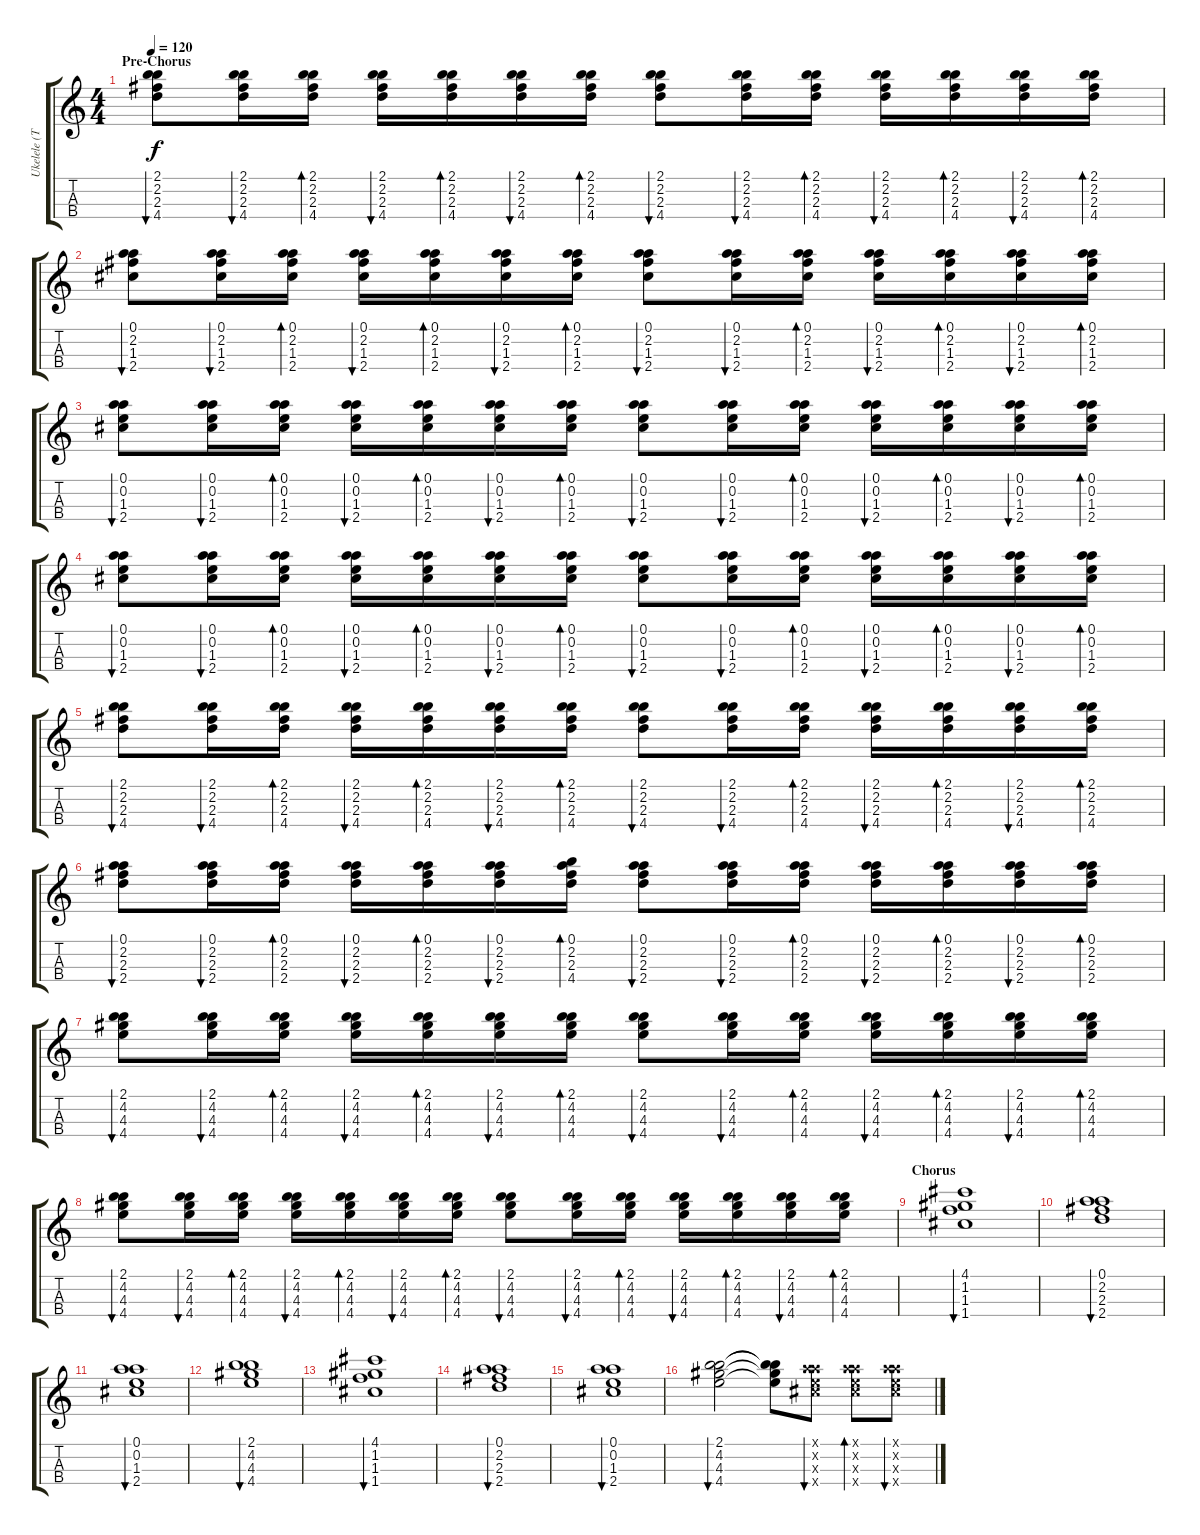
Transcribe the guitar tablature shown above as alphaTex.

\track ("Ukelele (Tyler Joseph)" "Ukelele (T") {instrument acousticguitarnylon}
\staff {score tabs}
\tuning (A4 E4 C4 G4) {hide}
\ts (4 4)
\section ("" "Pre-Chorus")
\tempo 120
\clef g2
\ks c
(2.1 2.2 2.3 4.4).8{bu 240 dy f} (2.1 2.2 2.3 4.4).16{bu 240} (2.1 2.2 2.3 4.4).16{bd 240} (2.1 2.2 2.3 4.4).16{bu 240} (2.1 2.2 2.3 4.4).16{bd 240} (2.1 2.2 2.3 4.4).16{bu 240} (2.1 2.2 2.3 4.4).16{bd 240} (2.1 2.2 2.3 4.4).8{bu 240} (2.1 2.2 2.3 4.4).16{bu 240} (2.1 2.2 2.3 4.4).16{bd 240} (2.1 2.2 2.3 4.4).16{bu 240} (2.1 2.2 2.3 4.4).16{bd 240} (2.1 2.2 2.3 4.4).16{bu 240} (2.1 2.2 2.3 4.4).16{bd 240} |
(0.1 2.2 1.3 2.4).8{bu 240} (0.1 2.2 1.3 2.4).16{bu 240} (0.1 2.2 1.3 2.4).16{bd 240} (0.1 2.2 1.3 2.4).16{bu 240} (0.1 2.2 1.3 2.4).16{bd 240} (0.1 2.2 1.3 2.4).16{bu 240} (0.1 2.2 1.3 2.4).16{bd 240} (0.1 2.2 1.3 2.4).8{bu 240} (0.1 2.2 1.3 2.4).16{bu 240} (0.1 2.2 1.3 2.4).16{bd 240} (0.1 2.2 1.3 2.4).16{bu 240} (0.1 2.2 1.3 2.4).16{bd 240} (0.1 2.2 1.3 2.4).16{bu 240} (0.1 2.2 1.3 2.4).16{bd 240} |
(0.1 0.2 1.3 2.4).8{bu 240} (0.1 0.2 1.3 2.4).16{bu 240} (0.1 0.2 1.3 2.4).16{bd 240} (0.1 0.2 1.3 2.4).16{bu 240} (0.1 0.2 1.3 2.4).16{bd 240} (0.1 0.2 1.3 2.4).16{bu 240} (0.1 0.2 1.3 2.4).16{bd 240} (0.1 0.2 1.3 2.4).8{bu 240} (0.1 0.2 1.3 2.4).16{bu 240} (0.1 0.2 1.3 2.4).16{bd 240} (0.1 0.2 1.3 2.4).16{bu 240} (0.1 0.2 1.3 2.4).16{bd 240} (0.1 0.2 1.3 2.4).16{bu 240} (0.1 0.2 1.3 2.4).16{bd 240} |
(0.1 0.2 1.3 2.4).8{bu 240} (0.1 0.2 1.3 2.4).16{bu 240} (0.1 0.2 1.3 2.4).16{bd 240} (0.1 0.2 1.3 2.4).16{bu 240} (0.1 0.2 1.3 2.4).16{bd 240} (0.1 0.2 1.3 2.4).16{bu 240} (0.1 0.2 1.3 2.4).16{bd 240} (0.1 0.2 1.3 2.4).8{bu 240} (0.1 0.2 1.3 2.4).16{bu 240} (0.1 0.2 1.3 2.4).16{bd 240} (0.1 0.2 1.3 2.4).16{bu 240} (0.1 0.2 1.3 2.4).16{bd 240} (0.1 0.2 1.3 2.4).16{bu 240} (0.1 0.2 1.3 2.4).16{bd 240} |
(2.1 2.2 2.3 4.4).8{bu 240} (2.1 2.2 2.3 4.4).16{bu 240} (2.1 2.2 2.3 4.4).16{bd 240} (2.1 2.2 2.3 4.4).16{bu 240} (2.1 2.2 2.3 4.4).16{bd 240} (2.1 2.2 2.3 4.4).16{bu 240} (2.1 2.2 2.3 4.4).16{bd 240} (2.1 2.2 2.3 4.4).8{bu 240} (2.1 2.2 2.3 4.4).16{bu 240} (2.1 2.2 2.3 4.4).16{bd 240} (2.1 2.2 2.3 4.4).16{bu 240} (2.1 2.2 2.3 4.4).16{bd 240} (2.1 2.2 2.3 4.4).16{bu 240} (2.1 2.2 2.3 4.4).16{bd 240} |
(0.1 2.2 2.3 2.4).8{bu 240} (0.1 2.2 2.3 2.4).16{bu 240} (0.1 2.2 2.3 2.4).16{bd 240} (0.1 2.2 2.3 2.4).16{bu 240} (0.1 2.2 2.3 2.4).16{bd 240} (0.1 2.2 2.3 2.4).16{bu 240} (0.1 2.2 2.3 4.4).16{bd 240} (0.1 2.2 2.3 2.4).8{bu 240} (0.1 2.2 2.3 2.4).16{bu 240} (0.1 2.2 2.3 2.4).16{bd 240} (0.1 2.2 2.3 2.4).16{bu 240} (0.1 2.2 2.3 2.4).16{bd 240} (0.1 2.2 2.3 2.4).16{bu 240} (0.1 2.2 2.3 2.4).16{bd 240} |
(2.1 4.2 4.3 4.4).8{bu 240} (2.1 4.2 4.3 4.4).16{bu 240} (2.1 4.2 4.3 4.4).16{bd 240} (2.1 4.2 4.3 4.4).16{bu 240} (2.1 4.2 4.3 4.4).16{bd 240} (2.1 4.2 4.3 4.4).16{bu 240} (2.1 4.2 4.3 4.4).16{bd 240} (2.1 4.2 4.3 4.4).8{bu 240} (2.1 4.2 4.3 4.4).16{bu 240} (2.1 4.2 4.3 4.4).16{bd 240} (2.1 4.2 4.3 4.4).16{bu 240} (2.1 4.2 4.3 4.4).16{bd 240} (2.1 4.2 4.3 4.4).16{bu 240} (2.1 4.2 4.3 4.4).16{bd 240} |
(2.1 4.2 4.3 4.4).8{bu 240} (2.1 4.2 4.3 4.4).16{bu 240} (2.1 4.2 4.3 4.4).16{bd 240} (2.1 4.2 4.3 4.4).16{bu 240} (2.1 4.2 4.3 4.4).16{bd 240} (2.1 4.2 4.3 4.4).16{bu 240} (2.1 4.2 4.3 4.4).16{bd 240} (2.1 4.2 4.3 4.4).8{bu 240} (2.1 4.2 4.3 4.4).16{bu 240} (2.1 4.2 4.3 4.4).16{bd 240} (2.1 4.2 4.3 4.4).16{bu 240} (2.1 4.2 4.3 4.4).16{bd 240} (2.1 4.2 4.3 4.4).16{bu 240} (2.1 4.2 4.3 4.4).16{bd 240} |
\section ("" "Chorus")
(4.1 1.2 1.3 1.4).1{bu 120} |
(0.1 2.2 2.3 2.4).1{bu 120} |
(0.1 0.2 1.3 2.4).1{bu 120} |
(2.1 4.2 4.3 4.4).1{bu 120} |
(4.1 1.2 1.3 1.4).1{bu 120} |
(0.1 2.2 2.3 2.4).1{bu 120} |
(0.1 0.2 1.3 2.4).1{bu 120} |
(2.1 4.2 4.3 4.4).2{bu 240} (2.1{t} 4.2{t} 4.3{t} 4.4{t}).8 (0.1{x} 0.2{x} 1.3{x} 2.4{x}).8{bu 240} (0.1{x} 0.2{x} 1.3{x} 2.4{x}).8{bd 120} (0.1{x} 0.2{x} 1.3{x} 2.4{x}).8{bu 240}
